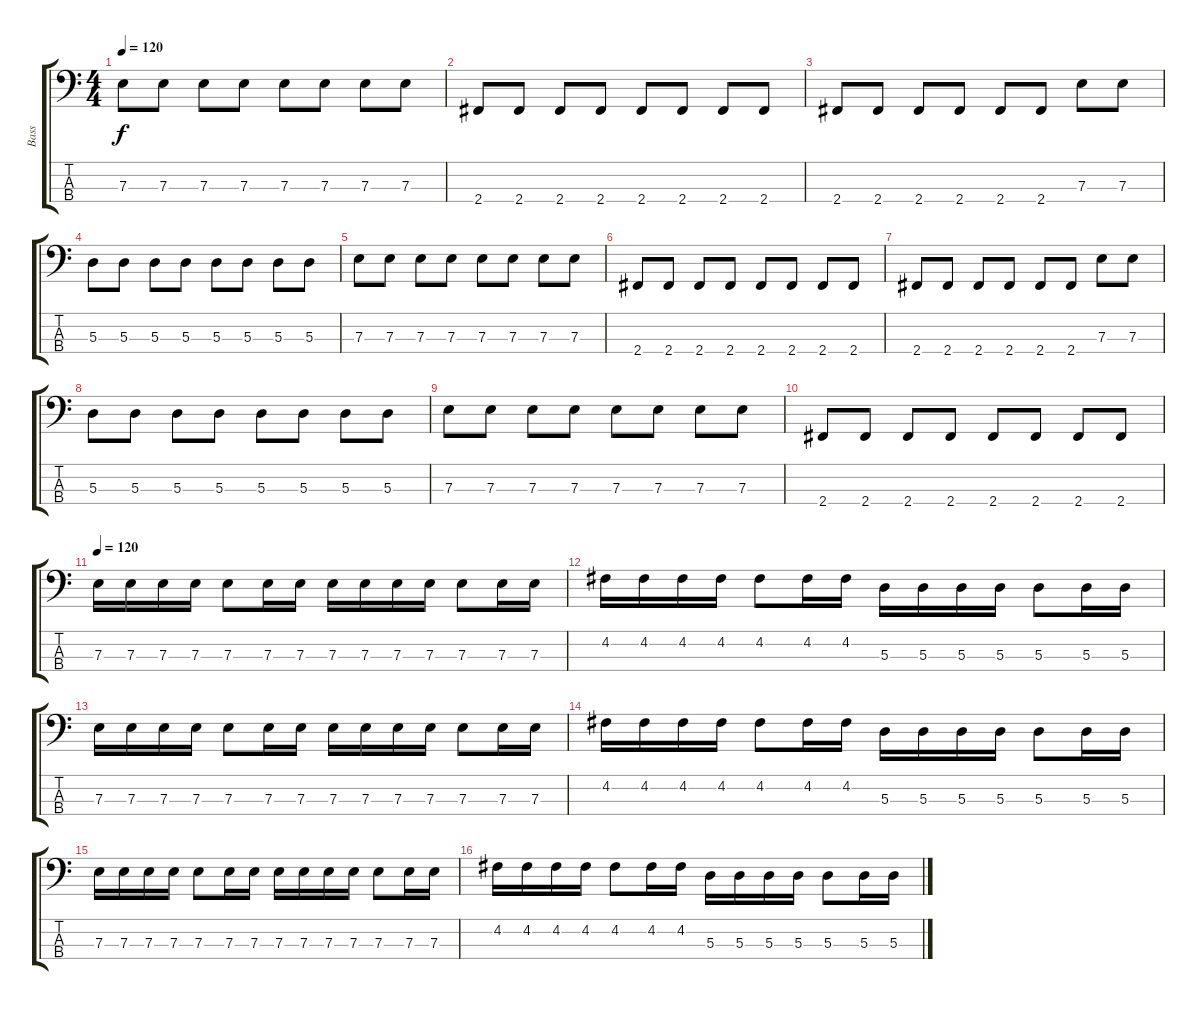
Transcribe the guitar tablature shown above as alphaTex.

\track ("Bass" "Bass") {instrument electricbassfinger}
\staff {score tabs}
\tuning (G2 D2 A1 E1) {hide}
\ts (4 4)
\tempo 120
\clef f4
\ks c
7.3.8{dy f} 7.3.8 7.3.8 7.3.8 7.3.8 7.3.8 7.3.8 7.3.8 |
2.4.8 2.4.8 2.4.8 2.4.8 2.4.8 2.4.8 2.4.8 2.4.8 |
2.4.8 2.4.8 2.4.8 2.4.8 2.4.8 2.4.8 7.3.8 7.3.8 |
5.3.8 5.3.8 5.3.8 5.3.8 5.3.8 5.3.8 5.3.8 5.3.8 |
7.3.8 7.3.8 7.3.8 7.3.8 7.3.8 7.3.8 7.3.8 7.3.8 |
2.4.8 2.4.8 2.4.8 2.4.8 2.4.8 2.4.8 2.4.8 2.4.8 |
2.4.8 2.4.8 2.4.8 2.4.8 2.4.8 2.4.8 7.3.8 7.3.8 |
5.3.8 5.3.8 5.3.8 5.3.8 5.3.8 5.3.8 5.3.8 5.3.8 |
7.3.8 7.3.8 7.3.8 7.3.8 7.3.8 7.3.8 7.3.8 7.3.8 |
2.4.8 2.4.8 2.4.8 2.4.8 2.4.8 2.4.8 2.4.8 2.4.8 |
\tempo 120
7.3.16 7.3.16 7.3.16 7.3.16 7.3.8 7.3.16 7.3.16 7.3.16 7.3.16 7.3.16 7.3.16 7.3.8 7.3.16 7.3.16 |
4.2.16 4.2.16 4.2.16 4.2.16 4.2.8 4.2.16 4.2.16 5.3.16 5.3.16 5.3.16 5.3.16 5.3.8 5.3.16 5.3.16 |
7.3.16 7.3.16 7.3.16 7.3.16 7.3.8 7.3.16 7.3.16 7.3.16 7.3.16 7.3.16 7.3.16 7.3.8 7.3.16 7.3.16 |
4.2.16 4.2.16 4.2.16 4.2.16 4.2.8 4.2.16 4.2.16 5.3.16 5.3.16 5.3.16 5.3.16 5.3.8 5.3.16 5.3.16 |
7.3.16 7.3.16 7.3.16 7.3.16 7.3.8 7.3.16 7.3.16 7.3.16 7.3.16 7.3.16 7.3.16 7.3.8 7.3.16 7.3.16 |
4.2.16 4.2.16 4.2.16 4.2.16 4.2.8 4.2.16 4.2.16 5.3.16 5.3.16 5.3.16 5.3.16 5.3.8 5.3.16 5.3.16
